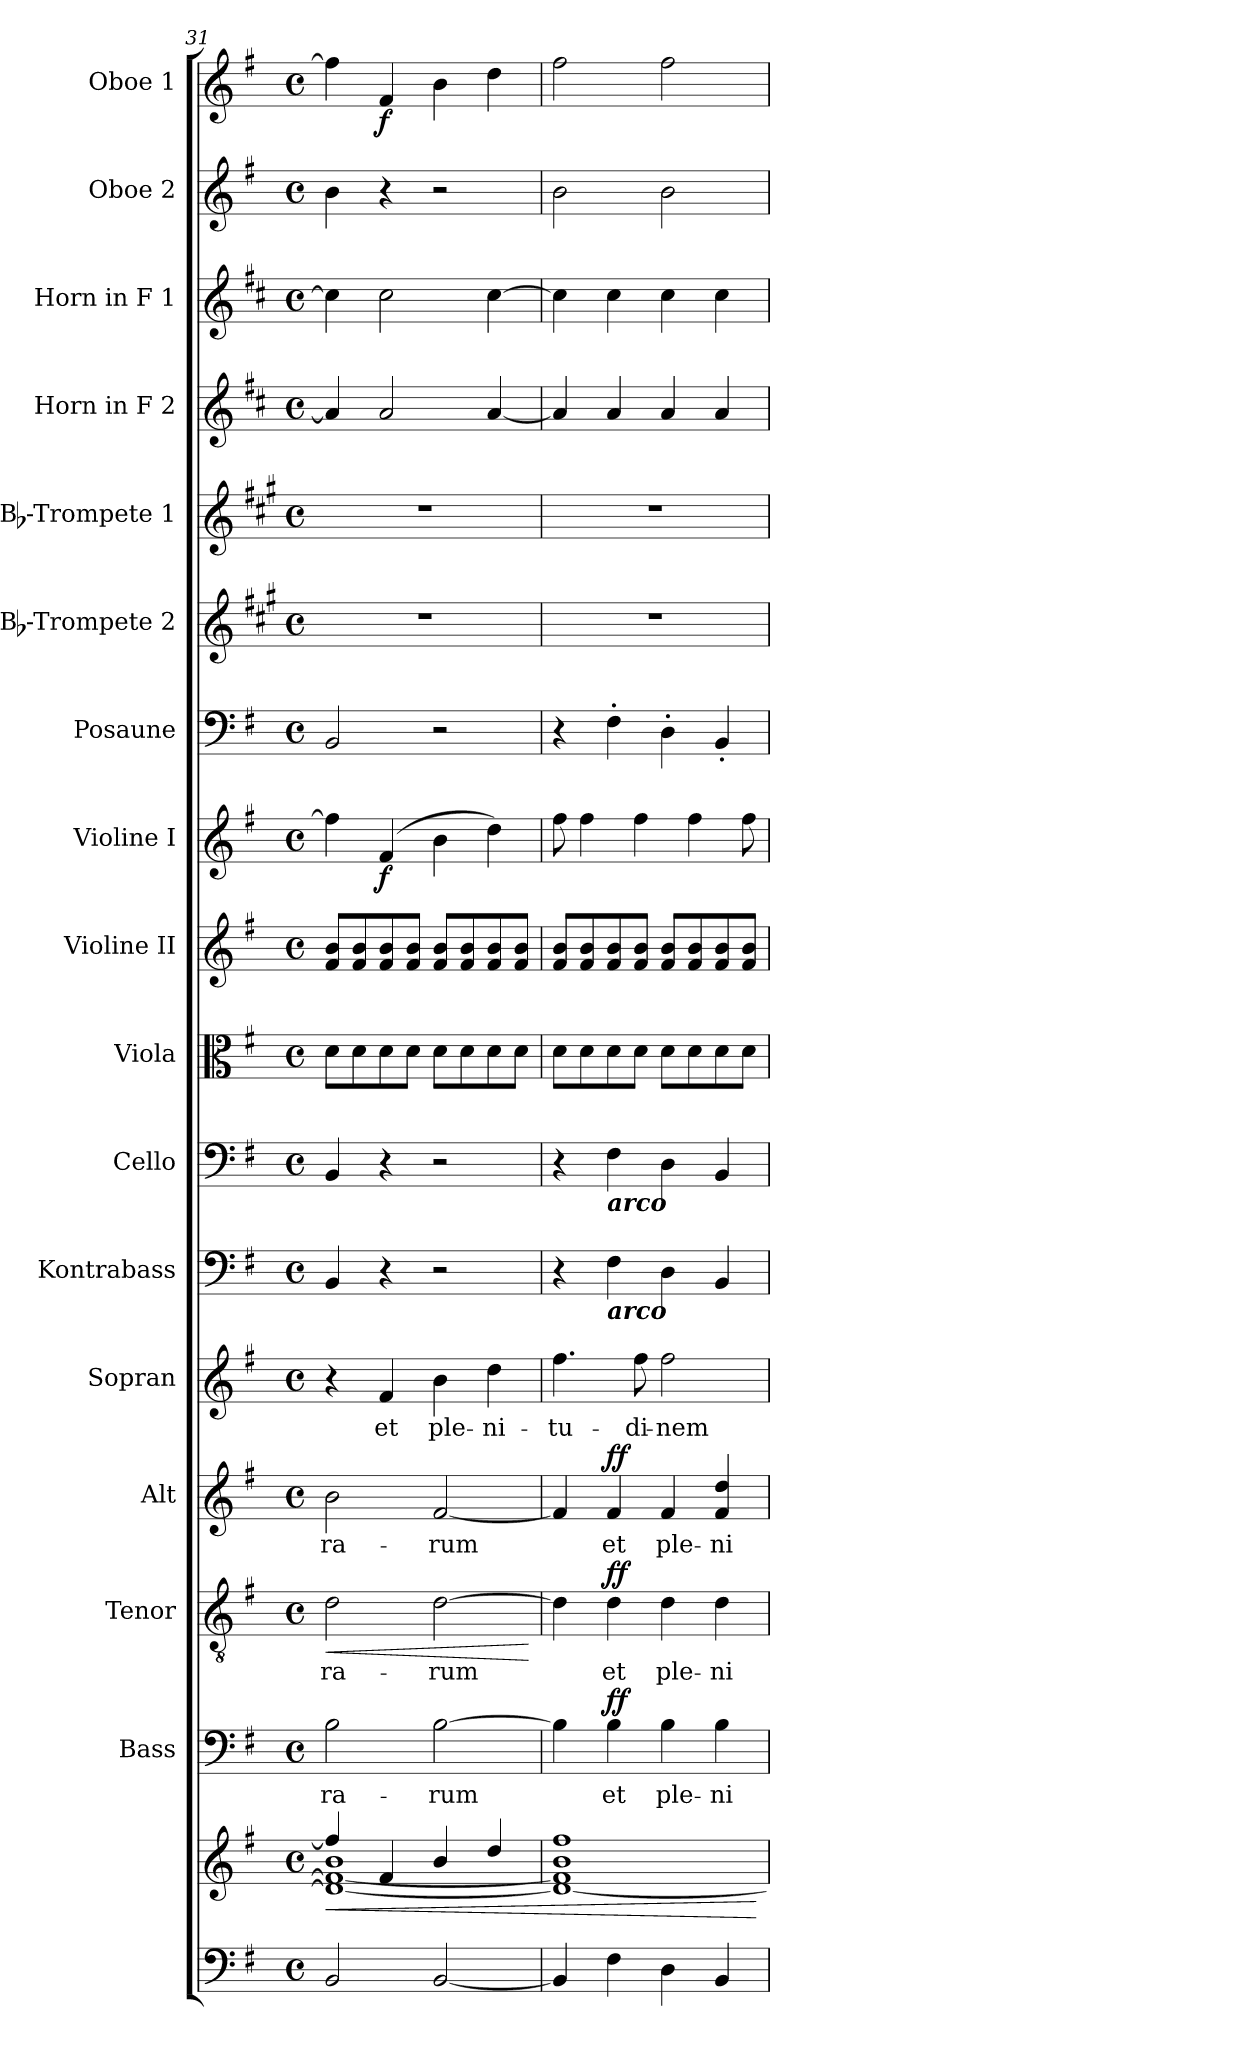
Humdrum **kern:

**kern	**kern	**dynam	**kern	**text	**dynam	**kern	**text	**dynam	**kern	**text	**dynam	**kern	**text	**kern	**kern	**kern	**kern	**kern	**dynam	**kern	**kern	**kern	**kern	**kern	**kern	**kern	**dynam
*part17	*part17	*part17	*part16	*part16	*part16	*part15	*part15	*part15	*part14	*part14	*part14	*part13	*part13	*part12	*part11	*part10	*part9	*part8	*part8	*part7	*part6	*part5	*part4	*part3	*part2	*part1	*part1
*staff18	*staff17	*staff17/18	*staff16	*staff16	*staff16	*staff15	*staff15	*staff15	*staff14	*staff14	*staff14	*staff13	*staff13	*staff12	*staff11	*staff10	*staff9	*staff8	*staff8	*staff7	*staff6	*staff5	*staff4	*staff3	*staff2	*staff1	*staff1
*	*	*	*I"Bass	*	*	*I"Tenor	*	*	*I"Alt	*	*	*I"Sopran	*	*I"Kontrabass	*I"Cello	*I"Viola	*I"Violine II	*I"Violine I	*	*I"Posaune	*I"Bb-Trompete 2	*I"Bb-Trompete 1	*I"Horn in F 2	*I"Horn in F 1	*I"Oboe 2	*I"Oboe 1	*
*	*	*	*I'B.	*	*	*I'T.	*	*	*I'A.	*	*	*I'S.	*	*I'Kb.	*	*I'Vla.	*I'Vl. II	*I'Vl. I	*	*I'Pos.	*I'Bb Trp. 2	*I'Bb Trp. 1	*	*	*I'Ob. 2	*I'Ob. 1	*
*clefF4	*clefG2	*	*clefF4	*	*	*clefGv2	*	*	*clefG2	*	*	*clefG2	*	*clefF4	*clefF4	*clefC3	*clefG2	*clefG2	*	*clefF4	*clefG2	*clefG2	*clefG2	*clefG2	*clefG2	*clefG2	*
*	*	*	*	*	*	*	*	*	*	*	*	*	*	*ITrd7c12	*	*	*	*	*	*	*ITrd1c2	*ITrd1c2	*ITrd4c7	*ITrd4c7	*	*	*
*k[f#]	*k[f#]	*	*k[f#]	*	*	*k[f#]	*	*	*k[f#]	*	*	*k[f#]	*	*k[f#]	*k[f#]	*k[f#]	*k[f#]	*k[f#]	*	*k[f#]	*k[f#]	*k[f#]	*k[f#]	*k[f#]	*k[f#]	*k[f#]	*
*G:	*G:	*	*G:	*	*	*G:	*	*	*G:	*	*	*G:	*	*G:	*G:	*G:	*G:	*G:	*	*G:	*G:	*G:	*G:	*G:	*G:	*G:	*
*M4/4	*M4/4	*	*M4/4	*	*	*M4/4	*	*	*M4/4	*	*	*M4/4	*	*M4/4	*M4/4	*M4/4	*M4/4	*M4/4	*	*M4/4	*M4/4	*M4/4	*M4/4	*M4/4	*M4/4	*M4/4	*
*met(c)	*met(c)	*	*met(c)	*	*	*met(c)	*	*	*met(c)	*	*	*met(c)	*	*met(c)	*met(c)	*met(c)	*met(c)	*met(c)	*	*met(c)	*met(c)	*met(c)	*met(c)	*met(c)	*met(c)	*met(c)	*
=31	=31	=31	=31	=31	=31	=31	=31	=31	=31	=31	=31	=31	=31	=31	=31	=31	=31	=31	=31	=31	=31	=31	=31	=31	=31	=31	=31
!	!	!LO:HP:b	!	!LO:LY:b	!	!	!LO:LY:b	!LO:HP:b	!	!LO:LY:b	!	!	!	!	!	!	!	!	!	!	!	!	!	!	!	!	!
*	*^	*	*	*	*	*	*	*	*	*	*	*	*	*	*	*	*	*	*	*	*	*	*	*	*	*	*
2BB/	4ff#/]	1d_ 1f#_ 1b	<	2B\	-ra-	.	2d\	-ra-	<	2b\	-ra-	.	4r	.	4BBB/	4BB/	8d\L	8f#/ 8b/L	4ff#\]	.	2BB/	1r	1r	4d/]	4f#\]	4b\	4ff#\]	.
.	.	.	.	.	.	.	.	.	.	.	.	.	.	.	.	.	8d\	8f#/ 8b/	.	.	.	.	.	.	.	.	.	.
!	!	!	!	!	!	!	!	!	!	!	!	!	!	!LO:LY:b	!	!	!	!	!	!LO:DY:b	!	!	!	!	!	!	!	!LO:DY:b
.	4f#/	.	.	.	.	.	.	.	.	.	.	.	4f#/	et	4r	4r	8d\	8f#/ 8b/	(4f#/	f	.	.	.	2d/	2f#\	4r	4f#/	f
.	.	.	.	.	.	.	.	.	.	.	.	.	.	.	.	.	8d\J	8f#/ 8b/J	.	.	.	.	.	.	.	.	.	.
!	!	!	!	!	!LO:LY:b	!	!	!LO:LY:b	!	!	!LO:LY:b	!	!	!LO:LY:b	!	!	!	!	!	!	!	!	!	!	!	!	!	!
[2BB/	4b/	.	.	[2B\	-rum	.	[2d\	-rum	.	[2f#/	-rum	.	4b\	ple-	2r	2r	8d\L	8f#/ 8b/L	4b\	.	2r	.	.	.	.	2r	4b\	.
.	.	.	.	.	.	.	.	.	.	.	.	.	.	.	.	.	8d\	8f#/ 8b/	.	.	.	.	.	.	.	.	.	.
!	!	!	!	!	!	!	!	!	!	!	!	!	!	!LO:LY:b	!	!	!	!	!	!	!	!	!	!	!	!	!	!
.	4dd/	.	.	.	.	.	.	.	.	.	.	.	4dd\	-ni-	.	.	8d\	8f#/ 8b/	4dd\)	.	.	.	.	[4d/	[4f#\	.	4dd\	.
.	.	.	.	.	.	.	.	.	.	.	.	.	.	.	.	.	8d\J	8f#/ 8b/J	.	.	.	.	.	.	.	.	.	.
*	*v	*v	*	*	*	*	*	*	*	*	*	*	*	*	*	*	*	*	*	*	*	*	*	*	*	*	*	*
.	.	.	.	.	.	.	.	[	.	.	.	.	.	.	.	.	.	.	.	.	.	.	.	.	.	.	.
=32	=32	=32	=32	=32	=32	=32	=32	=32	=32	=32	=32	=32	=32	=32	=32	=32	=32	=32	=32	=32	=32	=32	=32	=32	=32	=32	=32
*	*^	*	*	*	*	*	*	*	*	*	*	*	*	*	*	*	*	*	*	*	*	*	*	*	*	*	*
!	!	!	!	!	!	!	!	!	!	!	!	!	!	!LO:LY:b	!	!	!	!	!	!	!	!	!	!	!	!	!	!
4BB/]	1ff#	1d_ 1f#] 1b	.	4B\]	.	.	4d\]	.	.	4f#/]	.	.	4.ff#\	-tu-	4r	4r	8d\L	8f#/ 8b/L	8ff#\	.	4r	1r	1r	4d/]	4f#\]	2b\	2ff#\	.
.	.	.	.	.	.	.	.	.	.	.	.	.	.	.	.	.	8d\	8f#/ 8b/	4ff#\	.	.	.	.	.	.	.	.	.
!	!	!	!	!	!	!	!	!	!	!	!	!	!	!	!	!LO:TX:b:Bi:t=arco	!	!	!	!	!	!	!	!	!	!	!	!
!	!	!	!	!	!	!	!	!	!	!	!	!	!	!	!LO:TX:b:Bi:t=arco	!	!	!	!	!	!	!	!	!	!	!	!	!
!	!	!	!	!	!LO:LY:b	!LO:DY:a	!	!LO:LY:b	!LO:DY:a	!	!LO:LY:b	!LO:DY:a	!	!	!	!	!	!	!	!	!	!	!	!	!	!	!	!
4F#\	.	.	.	4B\	et	ff	4d\	et	ff	4f#/	et	ff	.	.	4FF#\	4F#\	8d\	8f#/ 8b/	.	.	4F#'>\	.	.	4d/	4f#\	.	.	.
!	!	!	!	!	!	!	!	!	!	!	!	!	!	!LO:LY:b	!	!	!	!	!	!	!	!	!	!	!	!	!	!
.	.	.	.	.	.	.	.	.	.	.	.	.	8ff#\	-di-	.	.	8d\J	8f#/ 8b/J	4ff#\	.	.	.	.	.	.	.	.	.
!	!	!	!	!	!LO:LY:b	!	!	!LO:LY:b	!	!	!LO:LY:b	!	!	!LO:LY:b	!	!	!	!	!	!	!	!	!	!	!	!	!	!
4D\	.	.	.	4B\	ple-	.	4d\	ple-	.	4f#/	ple-	.	2ff#\	-nem	4DD\	4D\	8d\L	8f#/ 8b/L	.	.	4D'>\	.	.	4d/	4f#\	2b\	2ff#\	.
.	.	.	.	.	.	.	.	.	.	.	.	.	.	.	.	.	8d\	8f#/ 8b/	4ff#\	.	.	.	.	.	.	.	.	.
!	!	!	!	!	!LO:LY:b	!	!	!LO:LY:b	!	!	!LO:LY:b	!	!	!	!	!	!	!	!	!	!	!	!	!	!	!	!	!
4BB/	.	.	.	4B\	-ni-	.	4d\	-ni-	.	4f#/ 4dd/	-ni-	.	.	.	4BBB/	4BB/	8d\	8f#/ 8b/	.	.	4BB'</	.	.	4d/	4f#\	.	.	.
.	.	.	.	.	.	.	.	.	.	.	.	.	.	.	.	.	8d\J	8f#/ 8b/J	8ff#\	.	.	.	.	.	.	.	.	.
*	*v	*v	*	*	*	*	*	*	*	*	*	*	*	*	*	*	*	*	*	*	*	*	*	*	*	*	*	*
.	.	[	.	.	.	.	.	.	.	.	.	.	.	.	.	.	.	.	.	.	.	.	.	.	.	.	.
=	=	=	=	=	=	=	=	=	=	=	=	=	=	=	=	=	=	=	=	=	=	=	=	=	=	=	=
*-	*-	*-	*-	*-	*-	*-	*-	*-	*-	*-	*-	*-	*-	*-	*-	*-	*-	*-	*-	*-	*-	*-	*-	*-	*-	*-	*-
